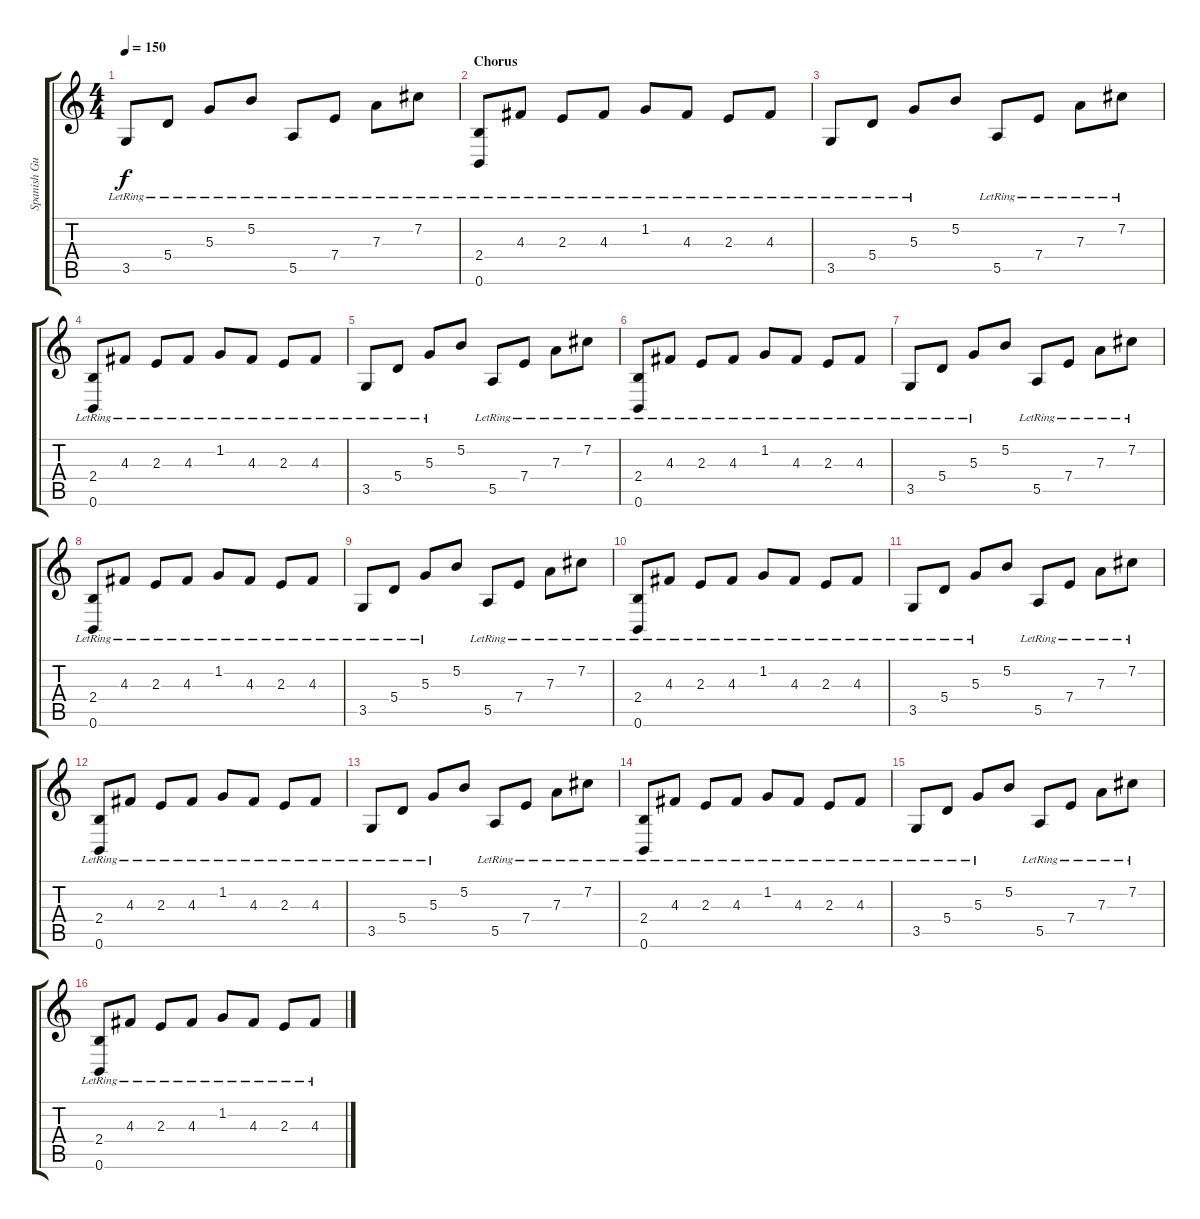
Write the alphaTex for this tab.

\track ("Spanish Guitar 1" "Spanish Gu") {instrument acousticguitarsteel}
\staff {score tabs}
\tuning (B3 Gb3 D3 A2 E2 B1) {hide}
\ts (4 4)
\tempo 150
\clef g2
\ks c
3.5{lr}.8{dy f} 5.4{lr}.8 5.3{lr}.8 5.2{lr}.8 5.5{lr}.8 7.4{lr}.8 7.3{lr}.8 7.2{lr}.8 |
\section ("" "Chorus")
(2.4{lr} 0.6{lr}).8 4.3{lr}.8 2.3{lr}.8 4.3{lr}.8 1.2{lr}.8 4.3{lr}.8 2.3{lr}.8 4.3{lr}.8 |
3.5{lr}.8 5.4{lr}.8 5.3{lr}.8 5.2.8 5.5{lr}.8 7.4{lr}.8 7.3{lr}.8 7.2{lr}.8 |
(2.4{lr} 0.6{lr}).8 4.3{lr}.8 2.3{lr}.8 4.3{lr}.8 1.2{lr}.8 4.3{lr}.8 2.3{lr}.8 4.3{lr}.8 |
3.5{lr}.8 5.4{lr}.8 5.3{lr}.8 5.2.8 5.5{lr}.8 7.4{lr}.8 7.3{lr}.8 7.2{lr}.8 |
(2.4{lr} 0.6{lr}).8 4.3{lr}.8 2.3{lr}.8 4.3{lr}.8 1.2{lr}.8 4.3{lr}.8 2.3{lr}.8 4.3{lr}.8 |
3.5{lr}.8 5.4{lr}.8 5.3{lr}.8 5.2.8 5.5{lr}.8 7.4{lr}.8 7.3{lr}.8 7.2{lr}.8 |
(2.4{lr} 0.6{lr}).8 4.3{lr}.8 2.3{lr}.8 4.3{lr}.8 1.2{lr}.8 4.3{lr}.8 2.3{lr}.8 4.3{lr}.8 |
3.5{lr}.8 5.4{lr}.8 5.3{lr}.8 5.2.8 5.5{lr}.8 7.4{lr}.8 7.3{lr}.8 7.2{lr}.8 |
(2.4{lr} 0.6{lr}).8 4.3{lr}.8 2.3{lr}.8 4.3{lr}.8 1.2{lr}.8 4.3{lr}.8 2.3{lr}.8 4.3{lr}.8 |
3.5{lr}.8 5.4{lr}.8 5.3{lr}.8 5.2.8 5.5{lr}.8 7.4{lr}.8 7.3{lr}.8 7.2{lr}.8 |
(2.4{lr} 0.6{lr}).8 4.3{lr}.8 2.3{lr}.8 4.3{lr}.8 1.2{lr}.8 4.3{lr}.8 2.3{lr}.8 4.3{lr}.8 |
3.5{lr}.8 5.4{lr}.8 5.3{lr}.8 5.2.8 5.5{lr}.8 7.4{lr}.8 7.3{lr}.8 7.2{lr}.8 |
(2.4{lr} 0.6{lr}).8 4.3{lr}.8 2.3{lr}.8 4.3{lr}.8 1.2{lr}.8 4.3{lr}.8 2.3{lr}.8 4.3{lr}.8 |
3.5{lr}.8 5.4{lr}.8 5.3{lr}.8 5.2.8 5.5{lr}.8 7.4{lr}.8 7.3{lr}.8 7.2{lr}.8 |
(2.4{lr} 0.6{lr}).8 4.3{lr}.8 2.3{lr}.8 4.3{lr}.8 1.2{lr}.8 4.3{lr}.8 2.3{lr}.8 4.3{lr}.8
